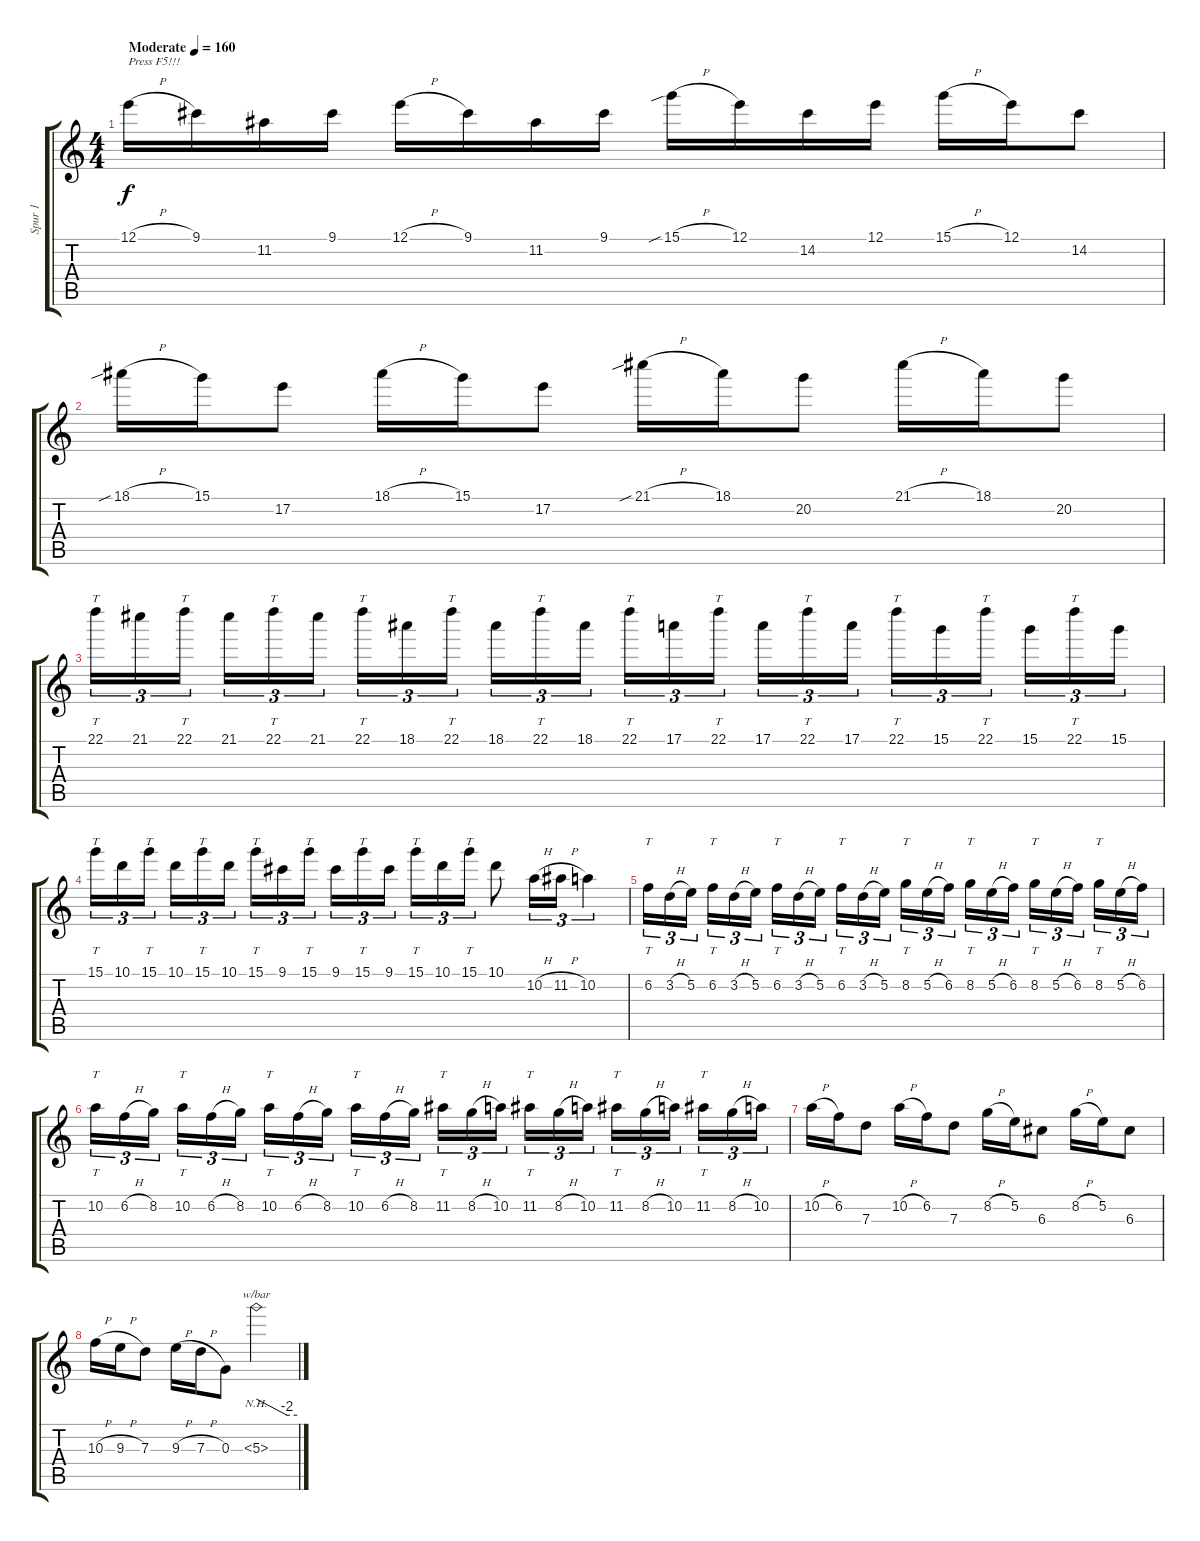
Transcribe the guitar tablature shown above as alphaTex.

\track ("Spur 1" "Spur 1") {instrument overdrivenguitar}
\staff {score tabs}
\tuning (E4 B3 G3 D3 A2 E2) {hide}
\ts (4 4)
\tempo (160 "Moderate")
\clef g2
\ks c
12.1{h}.16{txt "Press F5!!!" dy f instrument overdrivenguitar} 9.1.16 11.2.16 9.1.16 12.1{h}.16 9.1.16 11.2.16 9.1.16 15.1{sib h}.16 12.1.16 14.2.16 12.1.16 15.1{h}.16 12.1.16 14.2.8 |
18.1{sib h}.16 15.1.16 17.2.8 18.1{h}.16 15.1.16 17.2.8 21.1{sib h}.16 18.1.16 20.2.8 21.1{h}.16 18.1.16 20.2.8 |
22.1.16{tt tu (3 2)} 21.1.16{tu (3 2)} 22.1.16{tt tu (3 2) beam splitsecondary} 21.1.16{tu (3 2)} 22.1.16{tt tu (3 2)} 21.1.16{tu (3 2)} 22.1.16{tt tu (3 2)} 18.1.16{tu (3 2)} 22.1.16{tt tu (3 2) beam splitsecondary} 18.1.16{tu (3 2)} 22.1.16{tt tu (3 2)} 18.1.16{tu (3 2)} 22.1.16{tt tu (3 2)} 17.1.16{tu (3 2)} 22.1.16{tt tu (3 2) beam splitsecondary} 17.1.16{tu (3 2)} 22.1.16{tt tu (3 2)} 17.1.16{tu (3 2)} 22.1.16{tt tu (3 2)} 15.1.16{tu (3 2)} 22.1.16{tt tu (3 2) beam splitsecondary} 15.1.16{tu (3 2)} 22.1.16{tt tu (3 2)} 15.1.16{tu (3 2)} |
15.1.16{tt tu (3 2)} 10.1.16{tu (3 2)} 15.1.16{tt tu (3 2) beam splitsecondary} 10.1.16{tu (3 2)} 15.1.16{tt tu (3 2)} 10.1.16{tu (3 2)} 15.1.16{tt tu (3 2)} 9.1.16{tu (3 2)} 15.1.16{tt tu (3 2) beam splitsecondary} 9.1.16{tu (3 2)} 15.1.16{tt tu (3 2)} 9.1.16{tu (3 2)} 15.1.16{tt tu (3 2)} 10.1.16{tu (3 2)} 15.1.16{tt tu (3 2)} 10.1.8 10.2{h}.16{tu (3 2)} 11.2{h}.16{tu (3 2)} 10.2.4{tu (3 2)} |
6.2.16{tt tu (3 2)} 3.2{h}.16{tu (3 2)} 5.2.16{tu (3 2) beam splitsecondary} 6.2.16{tt tu (3 2)} 3.2{h}.16{tu (3 2)} 5.2.16{tu (3 2)} 6.2.16{tt tu (3 2)} 3.2{h}.16{tu (3 2)} 5.2.16{tu (3 2) beam splitsecondary} 6.2.16{tt tu (3 2)} 3.2{h}.16{tu (3 2)} 5.2.16{tu (3 2)} 8.2.16{tt tu (3 2)} 5.2{h}.16{tu (3 2)} 6.2.16{tu (3 2) beam splitsecondary} 8.2.16{tt tu (3 2)} 5.2{h}.16{tu (3 2)} 6.2.16{tu (3 2)} 8.2.16{tt tu (3 2)} 5.2{h}.16{tu (3 2)} 6.2.16{tu (3 2) beam splitsecondary} 8.2.16{tt tu (3 2)} 5.2{h}.16{tu (3 2)} 6.2.16{tu (3 2)} |
10.2.16{tt tu (3 2)} 6.2{h}.16{tu (3 2)} 8.2.16{tu (3 2) beam splitsecondary} 10.2.16{tt tu (3 2)} 6.2{h}.16{tu (3 2)} 8.2.16{tu (3 2)} 10.2.16{tt tu (3 2)} 6.2{h}.16{tu (3 2)} 8.2.16{tu (3 2) beam splitsecondary} 10.2.16{tt tu (3 2)} 6.2{h}.16{tu (3 2)} 8.2.16{tu (3 2)} 11.2.16{tt tu (3 2)} 8.2{h}.16{tu (3 2)} 10.2.16{tu (3 2) beam splitsecondary} 11.2.16{tt tu (3 2)} 8.2{h}.16{tu (3 2)} 10.2.16{tu (3 2)} 11.2.16{tt tu (3 2)} 8.2{h}.16{tu (3 2)} 10.2.16{tu (3 2) beam splitsecondary} 11.2.16{tt tu (3 2)} 8.2{h}.16{tu (3 2)} 10.2.16{tu (3 2)} |
10.2{h}.16 6.2.16 7.3.8 10.2{h}.16 6.2.16 7.3.8 8.2{h}.16 5.2.16 6.3.8 8.2{h}.16 5.2.16 6.3.8 |
10.3{h}.16 9.3{h}.16 7.3.8 9.3{h}.16 7.3{h}.16 0.3.8 5.3{nh}.2{tbe (custom default 0 0 45 -8 60 -8)}
